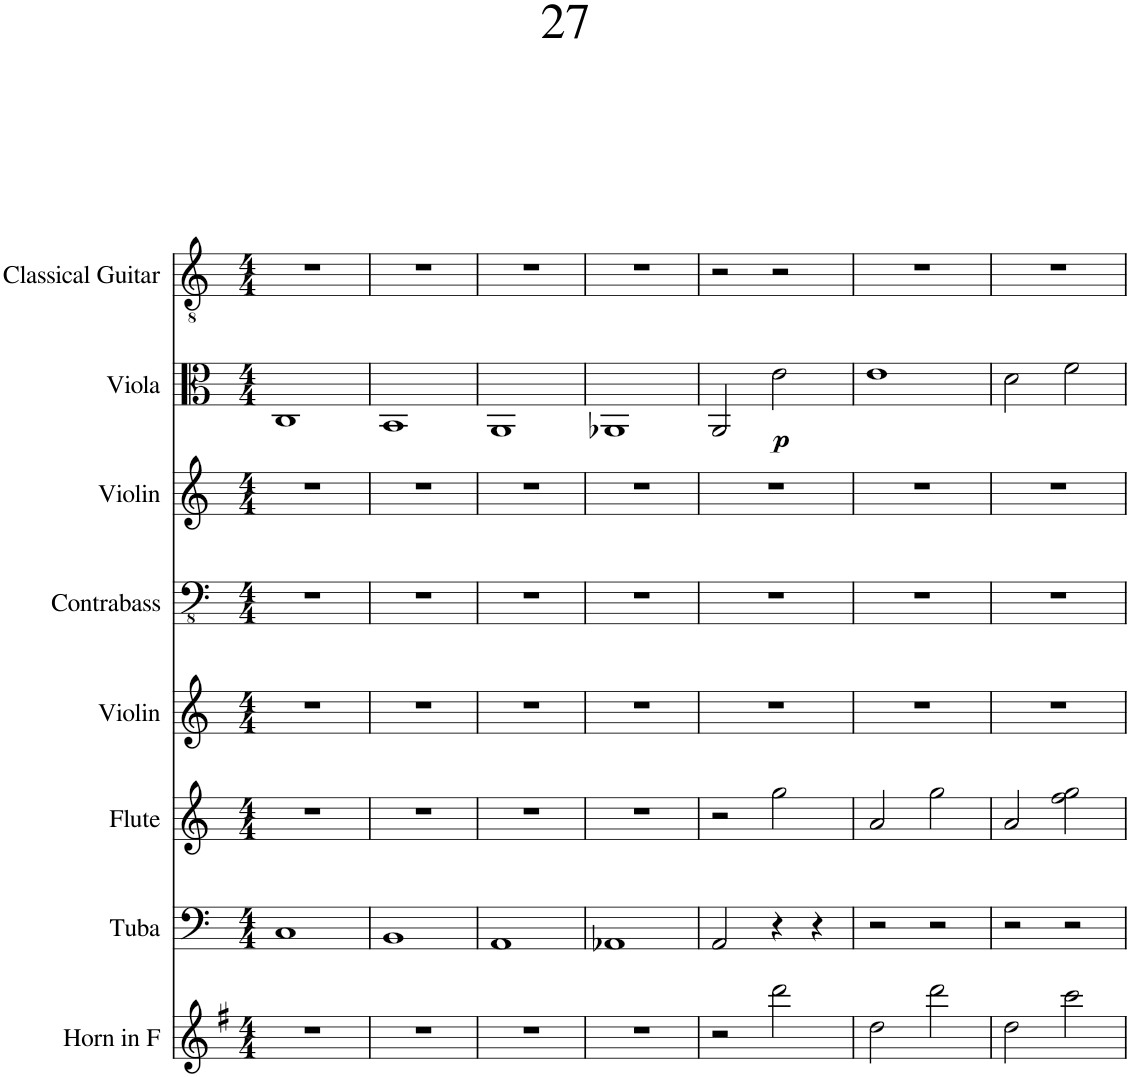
**kern	**kern	**kern	**kern	**kern	**kern	**kern	**dynam	**kern
*part8	*part7	*part6	*part5	*part4	*part3	*part2	*part2	*part1
*staff8	*staff7	*staff6	*staff5	*staff4	*staff3	*staff2	*staff2	*staff1
*I"Horn in F	*I"Tuba	*I"Flute	*I"Violin	*I"Contrabass	*I"Violin	*I"Viola	*	*I"Classical Guitar
*	*I'Tba.	*I'Fl.	*I'Vln.	*I'Cb.	*I'Vln.	*I'Vla.	*	*I'Guit.
*clefG2	*clefF4	*clefG2	*clefG2	*clefFv4	*clefG2	*clefC3	*	*clefGv2
*Trd4c7	*	*	*	*Trd7c12	*	*	*	*
*k[f#]	*k[]	*k[]	*k[]	*k[]	*k[]	*k[]	*	*k[]
*M4/4	*M4/4	*M4/4	*M4/4	*M4/4	*M4/4	*M4/4	*	*M4/4
=1	=1	=1	=1	=1	=1	=1	=1	=1
1r	1C	1r	1r	1r	1r	1C	.	1r
=2	=2	=2	=2	=2	=2	=2	=2	=2
1r	1BB	1r	1r	1r	1r	1BB	.	1r
=3	=3	=3	=3	=3	=3	=3	=3	=3
1r	1AA	1r	1r	1r	1r	1AA	.	1r
=4	=4	=4	=4	=4	=4	=4	=4	=4
1r	1AA-X	1r	1r	1r	1r	1AA-X	.	1r
=5	=5	=5	=5	=5	=5	=5	=5	=5
2r	2AA/	2r	1r	1r	1r	2AA/	.	2r
!	!	!	!	!	!	!	!LO:DY:b	!
2ddd\	4r	2gg\	.	.	.	2e\	p	2r
.	4r	.	.	.	.	.	.	.
=6	=6	=6	=6	=6	=6	=6	=6	=6
2dd\	2r	2a/	1r	1r	1r	1e	.	1r
2ddd\	2r	2gg\	.	.	.	.	.	.
=7	=7	=7	=7	=7	=7	=7	=7	=7
2dd\	2r	2a/	1r	1r	1r	2d\	.	1r
2ccc\	2r	2ff\ 2gg\	.	.	.	2f\	.	.
=	=	=	=	=	=	=	=	=
*-	*-	*-	*-	*-	*-	*-	*-	*-
